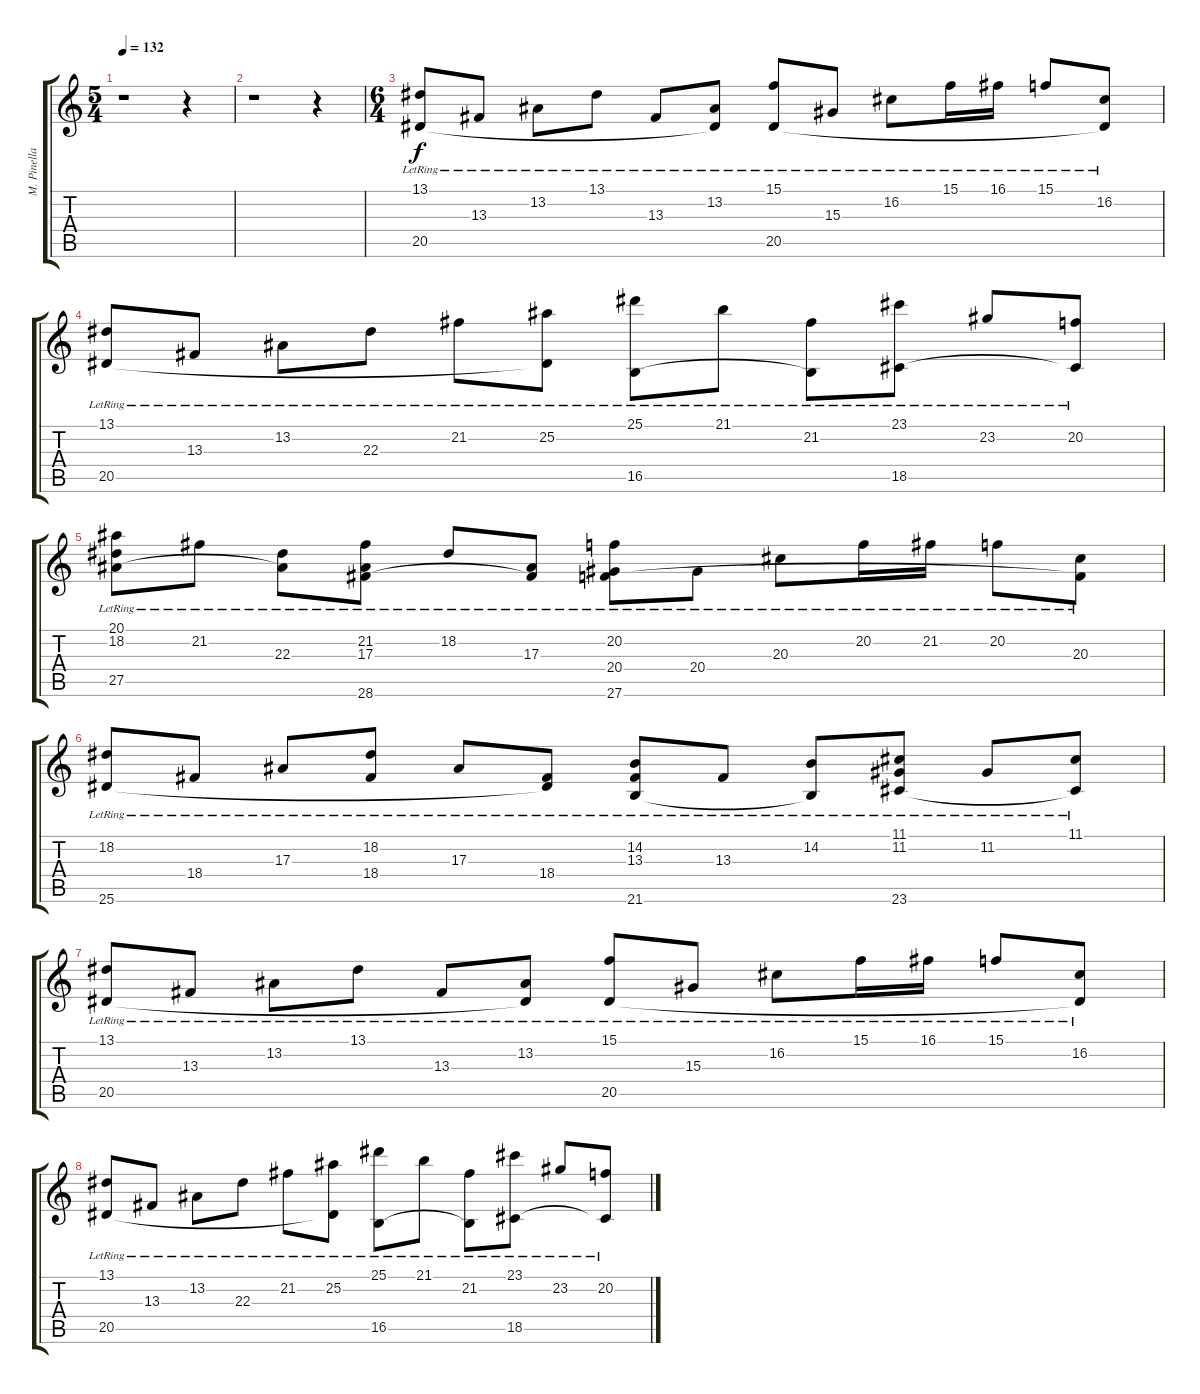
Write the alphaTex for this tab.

\track ("M. Pinella [Piano, Add. Guitar]" "M. Pinella") {instrument pad1newage}
\staff {score tabs}
\tuning (D4 A3 F3 C3 G2 D2) {hide}
\ts (5 4)
\tempo 132
\clef g2
\ks c
r.1{dy f} r.4 |
r.1 r.4 |
\ts (6 4)
(13.1{lr} 20.5{lr}).8{volume 16 instrument brightacousticpiano} 13.3{lr}.8 13.2{lr}.8 13.1{lr}.8 13.3{lr}.8 (13.2{lr} 20.5{t}).8 (15.1{lr} 20.5{lr}).8 15.3{lr}.8 16.2{lr}.8 15.1{lr}.16 16.1{lr}.16 15.1{lr}.8 (16.2{lr} 20.5{t}).8 |
(13.1{lr} 20.5{lr}).8{volume 16 instrument brightacousticpiano} 13.3{lr}.8 13.2{lr}.8 22.3{lr}.8 21.2{lr}.8 (25.2{lr} 20.5{t}).8 (25.1{lr} 16.5{lr}).8 21.1{lr}.8 (21.2{lr} 16.5{t}).8 (23.1{lr} 18.5{lr}).8 23.2{lr}.8 (20.2{lr} 18.5{t}).8 |
(20.1{lr} 18.2{lr} 27.5{lr}).8{volume 16 instrument brightacousticpiano} 21.2{lr}.8 (22.3{lr} 27.5{t}).8 (21.2{lr} 17.3{lr} 28.6{lr}).8 18.2{lr}.8 (17.3{lr} 28.6{t}).8 (20.2{lr} 20.4{lr} 27.6{lr}).8 20.4{lr}.8 20.3{lr}.8 20.2{lr}.16 21.2{lr}.16 20.2{lr}.8 (20.3{lr} 27.6{t}).8 |
(18.2{lr} 25.6{lr}).8{volume 16 instrument brightacousticpiano} 18.4{lr}.8 17.3{lr}.8 (18.2{lr} 18.4{lr}).8 17.3{lr}.8 (18.4{lr} 25.6{t}).8 (14.2{lr} 13.3{lr} 21.6{lr}).8 13.3{lr}.8 (14.2{lr} 21.6{t}).8 (11.1{lr} 11.2{lr} 23.6{lr}).8 11.2{lr}.8 (11.1{lr} 23.6{t}).8 |
(13.1{lr} 20.5{lr}).8{volume 16 instrument brightacousticpiano} 13.3{lr}.8 13.2{lr}.8 13.1{lr}.8 13.3{lr}.8 (13.2{lr} 20.5{t}).8 (15.1{lr} 20.5{lr}).8 15.3{lr}.8 16.2{lr}.8 15.1{lr}.16 16.1{lr}.16 15.1{lr}.8 (16.2{lr} 20.5{t}).8 |
(13.1{lr} 20.5{lr}).8{volume 16 instrument brightacousticpiano} 13.3{lr}.8 13.2{lr}.8 22.3{lr}.8 21.2{lr}.8 (25.2{lr} 20.5{t}).8 (25.1{lr} 16.5{lr}).8 21.1{lr}.8 (21.2{lr} 16.5{t}).8 (23.1{lr} 18.5{lr}).8 23.2{lr}.8 (20.2{lr} 18.5{t}).8
